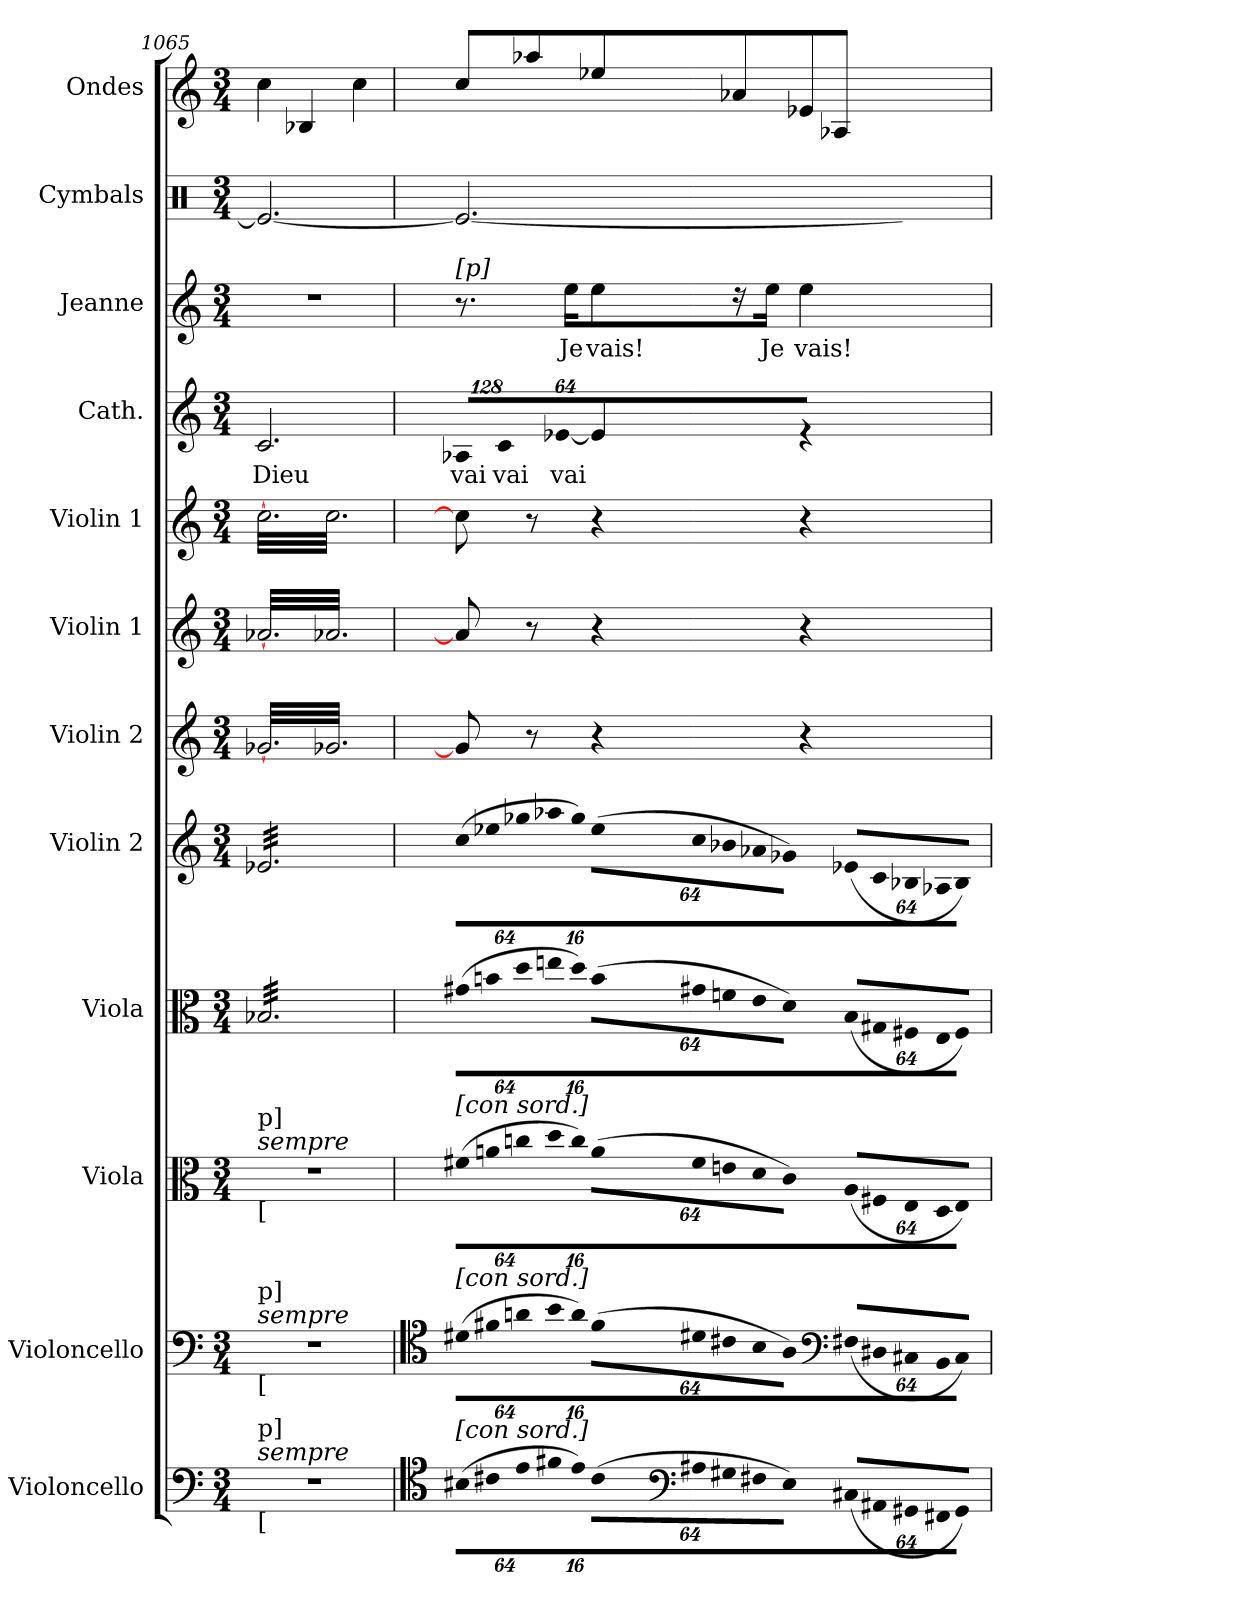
**kern	**kern	**kern	**kern	**kern	**kern	**kern	**kern	**kern	**text	**kern	**text	**kern	**kern
*part12	*part11	*part10	*part9	*part8	*part7	*part6	*part5	*part4	*part4	*part3	*part3	*part2	*part1
*staff12	*staff11	*staff10	*staff9	*staff8	*staff7	*staff6	*staff5	*staff4	*staff4	*staff3	*staff3	*staff2	*staff1
*I"Violoncello	*I"Violoncello	*I"Viola	*I"Viola	*I"Violin 2	*I"Violin 2	*I"Violin 1	*I"Violin 1	*I"Cath.	*	*I"Jeanne	*	*I"Cymbals	*I"Ondes
*I'Vc.	*I'Vc.	*I'Vla.	*I'Vla.	*I'Vln. 2	*I'Vln. 2	*I'Vln. 1	*I'Vln. 1	*	*	*	*	*	*
*clefF4	*clefF4	*clefC3	*clefC3	*clefG2	*clefG2	*clefG2	*clefG2	*clefG2	*	*clefG2	*	*clefX	*clefG2
*k[]	*k[]	*k[]	*k[]	*k[]	*k[]	*k[]	*k[]	*k[]	*	*k[]	*	*k[]	*k[]
*C:	*C:	*C:	*C:	*C:	*C:	*C:	*C:	*C:	*	*C:	*	*C:	*C:
*M3/4	*M3/4	*M3/4	*M3/4	*M3/4	*M3/4	*M3/4	*M3/4	*M3/4	*	*M3/4	*	*M3/4	*M3/4
=1065	=1065	=1065	=1065	=1065	=1065	=1065	=1065	=1065	=1065	=1065	=1065	=1065	=1065
!LO:N:vis=1	!LO:N:vis=1	!LO:N:vis=1	!	!	!	!	!	!	!	!	!	!	!
!	!	!LO:TX:b:t=[	!	!	!	!	!	!	!	!	!	!	!
!	!	!LO:TX:i:t=sempre	!	!	!	!	!	!	!	!	!	!	!
!	!	!LO:TX:t=p]	!	!	!	!	!	!	!	!	!	!	!
!	!LO:TX:b:t=[	!	!	!	!	!	!	!	!	!	!	!	!
!	!LO:TX:i:t=sempre	!	!	!	!	!	!	!	!	!	!	!	!
!	!LO:TX:t=p]	!	!	!	!	!	!	!	!	!	!	!	!
!LO:TX:b:t=[	!	!	!	!	!	!	!	!	!	!	!	!	!
!LO:TX:i:t=sempre	!	!	!	!	!	!	!	!	!	!	!	!	!
!LO:TX:t=p]	!	!	!	!	!	!	!	!	!	!	!	!	!
!	!	!	!	!	!	!	!	!	!LO:LY:b:color=#000000	!LO:N:vis=1	!	!	!
*	*	*	*tremolo	*	*	*	*	*	*	*	*	*	*
*	*	*	*	*tremolo	*	*	*	*	*	*	*	*	*
*	*	*	*	*	*tremolo	*	*	*	*	*	*	*	*
*	*	*	*	*	*	*tremolo	*	*	*	*	*	*	*
*	*	*	*	*	*	*	*tremolo	*	*	*	*	*	*
2.r	2.r	2.r	32B-Xi/LLL	32e-Xi/LLL	[<32g-Xi/LLL	[<32a-Xi/LLL	[>32cci\LLL	2.ci/	Dieu	2.r	.	2.Rei/_<	4cci\
.	.	.	32B-Xi/	32e-Xi/	32g-Xi/	32a-Xi/	32cci\	.	.	.	.	.	.
.	.	.	32B-Xi/	32e-Xi/	32g-Xi/	32a-Xi/	32cci\	.	.	.	.	.	.
.	.	.	32B-Xi/	32e-Xi/	32g-Xi/	32a-Xi/	32cci\	.	.	.	.	.	.
.	.	.	32B-Xi/	32e-Xi/	32g-Xi/	32a-Xi/	32cci\	.	.	.	.	.	.
.	.	.	32B-Xi/	32e-Xi/	32g-Xi/	32a-Xi/	32cci\	.	.	.	.	.	.
.	.	.	32B-Xi/	32e-Xi/	32g-Xi/	32a-Xi/	32cci\	.	.	.	.	.	.
.	.	.	32B-Xi/	32e-Xi/	32g-Xi/	32a-Xi/	32cci\	.	.	.	.	.	.
.	.	.	32B-Xi/	32e-Xi/	32g-Xi/	32a-Xi/	32cci\	.	.	.	.	.	4B-Xi/
.	.	.	32B-Xi/	32e-Xi/	32g-Xi/	32a-Xi/	32cci\	.	.	.	.	.	.
.	.	.	32B-Xi/	32e-Xi/	32g-Xi/	32a-Xi/	32cci\	.	.	.	.	.	.
.	.	.	32B-Xi/	32e-Xi/	32g-Xi/	32a-Xi/	32cci\	.	.	.	.	.	.
.	.	.	32B-Xi/	32e-Xi/	32g-Xi/	32a-Xi/	32cci\	.	.	.	.	.	.
.	.	.	32B-Xi/	32e-Xi/	32g-Xi/	32a-Xi/	32cci\	.	.	.	.	.	.
.	.	.	32B-Xi/	32e-Xi/	32g-Xi/	32a-Xi/	32cci\	.	.	.	.	.	.
.	.	.	32B-Xi/	32e-Xi/	32g-Xi/	32a-Xi/	32cci\	.	.	.	.	.	.
.	.	.	32B-Xi/	32e-Xi/	32g-Xi/	32a-Xi/	32cci\	.	.	.	.	.	4cci\
.	.	.	32B-Xi/	32e-Xi/	32g-Xi/	32a-Xi/	32cci\	.	.	.	.	.	.
.	.	.	32B-Xi/	32e-Xi/	32g-Xi/	32a-Xi/	32cci\	.	.	.	.	.	.
.	.	.	32B-Xi/	32e-Xi/	32g-Xi/	32a-Xi/	32cci\	.	.	.	.	.	.
.	.	.	32B-Xi/	32e-Xi/	32g-Xi/	32a-Xi/	32cci\	.	.	.	.	.	.
.	.	.	32B-Xi/	32e-Xi/	32g-Xi/	32a-Xi/	32cci\	.	.	.	.	.	.
.	.	.	32B-Xi/	32e-Xi/	32g-Xi/	32a-Xi/	32cci\	.	.	.	.	.	.
.	.	.	32B-Xi/JJJ	32e-Xi/JJJ	32g-Xi/JJJ	32a-Xi/JJJ	32cci\JJJ	.	.	.	.	.	.
*	*	*	*	*	*	*	*Xtremolo	*	*	*	*	*	*
*	*	*	*	*	*	*Xtremolo	*	*	*	*	*	*	*
*	*	*	*	*	*Xtremolo	*	*	*	*	*	*	*	*
*	*	*	*	*Xtremolo	*	*	*	*	*	*	*	*	*
*	*	*	*Xtremolo	*	*	*	*	*	*	*	*	*	*
=1066	=1066	=1066	=1066	=1066	=1066	=1066	=1066	=1066	=1066	=1066	=1066	=1066	=1066
*clefC4	*clefC4	*	*	*	*	*	*	*	*	*	*	*	*
*Xbrackettup	*	*	*	*	*	*	*	*	*	*	*	*	*
!LO:N:vis=16	!	!	!	!	!	!	!	!	!	!	!	!	!
*	*Xbrackettup	*	*	*	*	*	*	*	*	*	*	*	*
!	!LO:N:vis=16	!	!	!	!	!	!	!	!	!	!	!	!
*	*	*Xbrackettup	*	*	*	*	*	*	*	*	*	*	*
!	!	!LO:N:vis=16	!	!	!	!	!	!	!	!	!	!	!
*	*	*	*Xbrackettup	*	*	*	*	*	*	*	*	*	*
!	!	!	!LO:N:vis=16	!	!	!	!	!	!	!	!	!	!
*	*	*	*	*Xbrackettup	*	*	*	*	*	*	*	*	*
!	!	!	!	!LO:N:vis=16	!	!	!	!	!	!	!	!	!
*	*	*	*	*	*	*	*	*Xbrackettup	*	*	*	*	*
!	!	!	!	!	!	!	!	!LO:N:vis=8	!	!	!	!	!
!	!	!	!	!	!	!	!	!	!	!LO:TX:a:t=[p]	!	!	!
!	!	!LO:TX:a:t=[con sord.]	!	!	!	!	!	!	!	!	!	!	!
!	!LO:TX:a:t=[con sord.]	!	!	!	!	!	!	!	!	!	!	!	!
!LO:TX:a:t=[con sord.]	!	!	!	!	!	!	!	!	!	!	!	!	!
!	!	!	!	!	!	!	!	!	!LO:LY:b:color=#000000	!	!	!	!
(1024%51B#Xi\LL	(1024%51d#Xi\LL	(1024%51f#Xi\LL	(1024%51g#Xi\LL	(1024%51cci\LL	8g-i/]	8a-i/]	8cci\]	1024%85A-Xi/L	vai	8.r	.	2.Rei/_<	8cci/L
!LO:N:vis=16	!LO:N:vis=16	!LO:N:vis=16	!LO:N:vis=16	!LO:N:vis=16	!	!	!	!	!	!	!	!	!
1024%51c#Xi\	1024%51f#Xi\	1024%51ani\	1024%51bni\	1024%51ee-Xi\	.	.	.	.	.	.	.	.	.
!	!	!	!	!	!	!	!	!LO:N:vis=8	!	!	!	!	!
!	!	!	!	!	!	!	!	!	!LO:LY:b:color=#000000	!	!	!	!
.	.	.	.	.	.	.	.	1024%85ci/	vai	.	.	.	.
!LO:N:vis=16	!LO:N:vis=16	!LO:N:vis=16	!LO:N:vis=16	!LO:N:vis=16	!	!	!	!	!	!	!	!	!
1024%51ei\	1024%51ani\	1024%51ccni\	1024%51ddi\	1024%51gg-Xi\	.	.	.	.	.	.	.	.	.
.	.	.	.	.	8r	8r	8r	.	.	.	.	.	8aa-Xi/
!LO:N:vis=16	!LO:N:vis=16	!LO:N:vis=16	!LO:N:vis=16	!LO:N:vis=16	!	!	!	!	!	!	!	!	!
1024%51f#Xi\	1024%51bi\	1024%51ddi\	1024%51eeni\	1024%51aa-Xi\	.	.	.	.	.	.	.	.	.
!	!	!	!	!	!	!	!	!LO:N:vis=8	!	!	!	!	!
!	!	!	!	!	!	!	!	!	!LO:LY:b:color=#000000	!	!	!	!
.	.	.	.	.	.	.	.	[<512%43e-Xi/J	vai	.	.	.	.
!	!	!	!	!	!	!	!	!	!	!	!LO:LY:b:color=#000000	!	!
.	.	.	.	.	.	.	.	.	.	16eei\KL	Je	.	.
!LO:N:vis=16	!LO:N:vis=16	!LO:N:vis=16	!LO:N:vis=16	!LO:N:vis=16	!	!	!	!	!	!	!	!	!
256%13ei\JJ)	256%13ai\JJ)	256%13cci\JJ)	256%13ddi\JJ)	256%13gg-i\JJ)	.	.	.	.	.	.	.	.	.
!LO:N:vis=16	!LO:N:vis=16	!LO:N:vis=16	!LO:N:vis=16	!LO:N:vis=16	!	!	!	!	!	!	!	!	!
!	!	!	!	!	!	!	!	!	!	!	!LO:LY:b:color=#000000	!	!
(1024%51c#i\LL	(1024%51f#i\LL	(1024%51ai\LL	(1024%51bi\LL	(1024%51ee-i\LL	4r	4r	4r	4e-i/]	.	8eei\	vais!	.	8ee-Xi/
*clefF4	*	*	*	*	*	*	*	*	*	*	*	*	*
!LO:N:vis=16	!LO:N:vis=16	!LO:N:vis=16	!LO:N:vis=16	!LO:N:vis=16	!	!	!	!	!	!	!	!	!
1024%51A#Xi\	1024%51d#Xi\	1024%51f#i\	1024%51g#Xi\	1024%51cci\	.	.	.	.	.	.	.	.	.
!LO:N:vis=16	!LO:N:vis=16	!LO:N:vis=16	!LO:N:vis=16	!LO:N:vis=16	!	!	!	!	!	!	!	!	!
1024%51G#Xi\	1024%51c#Xi\	1024%51eni\	1024%51fni\	1024%51b-Xi\	.	.	.	.	.	.	.	.	.
.	.	.	.	.	.	.	.	.	.	16r	.	.	8a-Xi/
!LO:N:vis=16	!LO:N:vis=16	!LO:N:vis=16	!LO:N:vis=16	!LO:N:vis=16	!	!	!	!	!	!	!	!	!
1024%51F#Xi\	1024%51Bi\	1024%51di\	1024%51ei\	1024%51a-Xi\	.	.	.	.	.	.	.	.	.
!	!	!	!	!	!	!	!	!	!	!	!LO:LY:b:color=#000000	!	!
.	.	.	.	.	.	.	.	.	.	16eei\Jk	Je	.	.
!LO:N:vis=16	!LO:N:vis=16	!LO:N:vis=16	!LO:N:vis=16	!LO:N:vis=16	!	!	!	!	!	!	!	!	!
256%13Ei\JJ)	256%13Ai\JJ)	256%13ci\JJ)	256%13di\JJ)	256%13g-Xi\JJ)	.	.	.	.	.	.	.	.	.
*	*clefF4	*	*	*	*	*	*	*	*	*	*	*	*
!LO:N:vis=16	!LO:N:vis=16	!LO:N:vis=16	!LO:N:vis=16	!LO:N:vis=16	!	!	!	!	!	!	!	!	!
!	!	!	!	!	!	!	!	!	!	!	!LO:LY:b:color=#000000	!	!
(1024%51C#Xi/LL	(1024%51F#Xi/LL	(1024%51Ai/LL	(1024%51Bi/LL	(1024%51e-Xi/LL	4r	4r	4r	4r	.	4eei\	vais!	.	8e-Xi/
!LO:N:vis=16	!LO:N:vis=16	!LO:N:vis=16	!LO:N:vis=16	!LO:N:vis=16	!	!	!	!	!	!	!	!	!
1024%51AA#Xi/	1024%51D#Xi/	1024%51F#Xi/	1024%51G#Xi/	1024%51ci/	.	.	.	.	.	.	.	.	.
!LO:N:vis=16	!LO:N:vis=16	!LO:N:vis=16	!LO:N:vis=16	!LO:N:vis=16	!	!	!	!	!	!	!	!	!
1024%51GG#Xi/	1024%51C#Xi/	1024%51Ei/	1024%51F#Xi/	1024%51B-Xi/	.	.	.	.	.	.	.	.	.
.	.	.	.	.	.	.	.	.	.	.	.	.	8A-Xi/J
!LO:N:vis=16	!LO:N:vis=16	!LO:N:vis=16	!LO:N:vis=16	!LO:N:vis=16	!	!	!	!	!	!	!	!	!
1024%51FF#Xi/	1024%51BBi/	1024%51Di/	1024%51Ei/	1024%51A-Xi/	.	.	.	.	.	.	.	.	.
!LO:N:vis=16	!LO:N:vis=16	!LO:N:vis=16	!LO:N:vis=16	!LO:N:vis=16	!	!	!	!	!	!	!	!	!
256%13GG#i/JJ)	256%13C#i/JJ)	256%13Ei/JJ)	256%13F#i/JJ)	256%13B-i/JJ)	.	.	.	.	.	.	.	.	.
=	=	=	=	=	=	=	=	=	=	=	=	=	=
*-	*-	*-	*-	*-	*-	*-	*-	*-	*-	*-	*-	*-	*-
